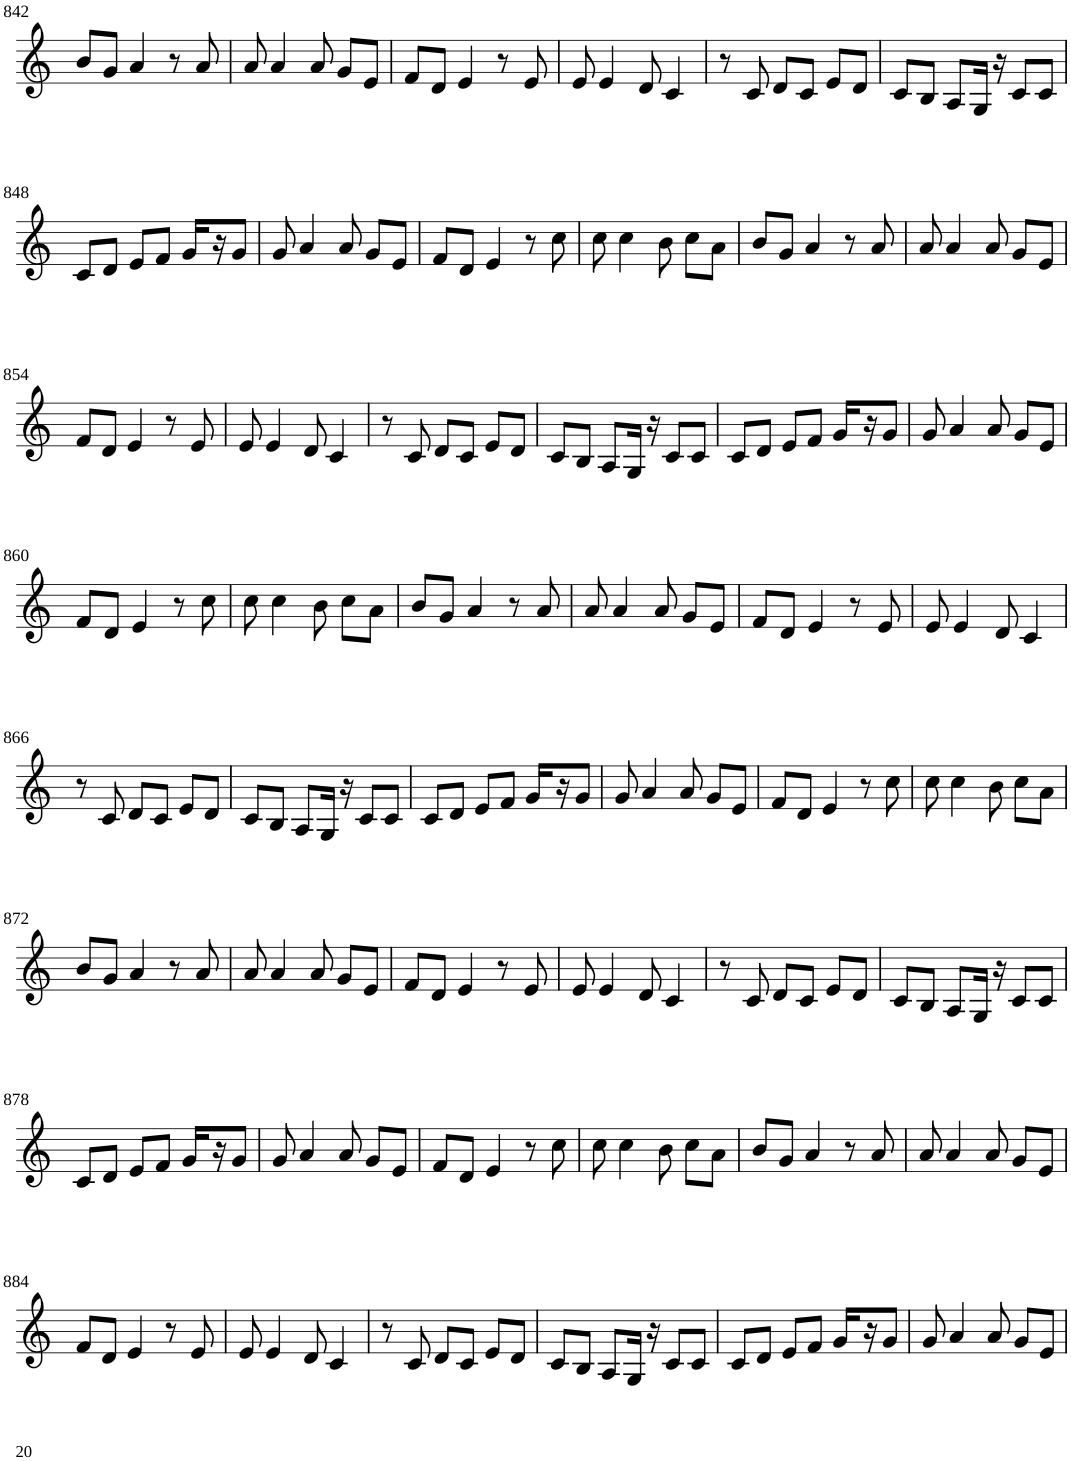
**kern
*part1
*staff1
*I"Violin
!!LO:PB:g=z
*clefG2
*k[]
*M3/4
=842
8b/L
8g/J
4a/
8r
8a/
=843
8a/
4a/
8a/
8g/L
8e/J
=844
8f/L
8d/J
4e/
8r
8e/
=845
8e/
4e/
8d/
4c/
=846
8r
8c/
8d/L
8c/J
8e/L
8d/J
=847
8c/L
8B/J
8A/L
16G/Jk
16r
8c/L
8c/J
!!LO:LB:g=z
=848
8c/L
8d/J
8e/L
8f/J
16g/LL
16r
8g/J
=849
8g/
4a/
8a/
8g/L
8e/J
=850
8f/L
8d/J
4e/
8r
8cc\
=851
8cc\
4cc\
8b\
8cc\L
8a\J
=852
8b/L
8g/J
4a/
8r
8a/
=853
8a/
4a/
8a/
8g/L
8e/J
!!LO:LB:g=z
=854
8f/L
8d/J
4e/
8r
8e/
=855
8e/
4e/
8d/
4c/
=856
8r
8c/
8d/L
8c/J
8e/L
8d/J
=857
8c/L
8B/J
8A/L
16G/Jk
16r
8c/L
8c/J
=858
8c/L
8d/J
8e/L
8f/J
16g/LL
16r
8g/J
=859
8g/
4a/
8a/
8g/L
8e/J
!!LO:LB:g=z
=860
8f/L
8d/J
4e/
8r
8cc\
=861
8cc\
4cc\
8b\
8cc\L
8a\J
=862
8b/L
8g/J
4a/
8r
8a/
=863
8a/
4a/
8a/
8g/L
8e/J
=864
8f/L
8d/J
4e/
8r
8e/
=865
8e/
4e/
8d/
4c/
!!LO:LB:g=z
=866
8r
8c/
8d/L
8c/J
8e/L
8d/J
=867
8c/L
8B/J
8A/L
16G/Jk
16r
8c/L
8c/J
=868
8c/L
8d/J
8e/L
8f/J
16g/LL
16r
8g/J
=869
8g/
4a/
8a/
8g/L
8e/J
=870
8f/L
8d/J
4e/
8r
8cc\
=871
8cc\
4cc\
8b\
8cc\L
8a\J
!!LO:LB:g=z
=872
8b/L
8g/J
4a/
8r
8a/
=873
8a/
4a/
8a/
8g/L
8e/J
=874
8f/L
8d/J
4e/
8r
8e/
=875
8e/
4e/
8d/
4c/
=876
8r
8c/
8d/L
8c/J
8e/L
8d/J
=877
8c/L
8B/J
8A/L
16G/Jk
16r
8c/L
8c/J
!!LO:LB:g=z
=878
8c/L
8d/J
8e/L
8f/J
16g/LL
16r
8g/J
=879
8g/
4a/
8a/
8g/L
8e/J
=880
8f/L
8d/J
4e/
8r
8cc\
=881
8cc\
4cc\
8b\
8cc\L
8a\J
=882
8b/L
8g/J
4a/
8r
8a/
=883
8a/
4a/
8a/
8g/L
8e/J
!!LO:LB:g=z
=884
8f/L
8d/J
4e/
8r
8e/
=885
8e/
4e/
8d/
4c/
=886
8r
8c/
8d/L
8c/J
8e/L
8d/J
=887
8c/L
8B/J
8A/L
16G/Jk
16r
8c/L
8c/J
=888
8c/L
8d/J
8e/L
8f/J
16g/LL
16r
8g/J
=889
8g/
4a/
8a/
8g/L
8e/J
=
*-
